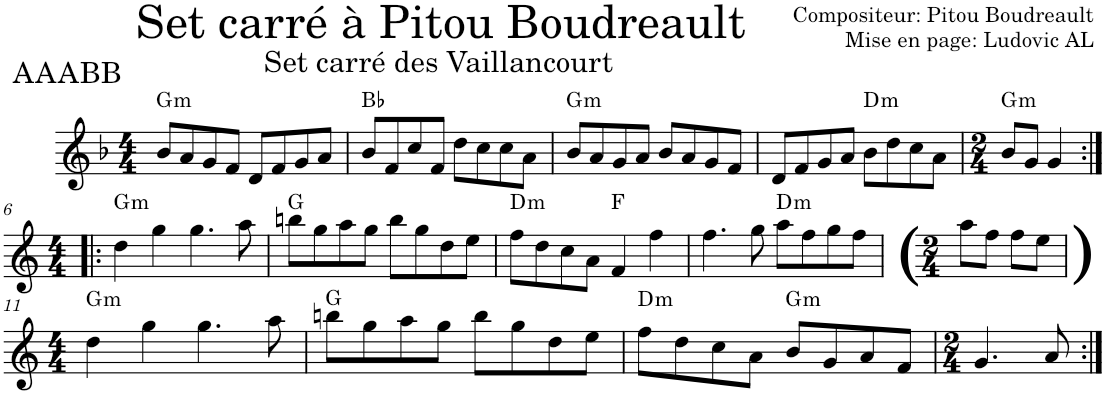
**kern	**harte
*part1	*part1
*staff1	*
*I"Violon	*
*I'Vln.	*
*clefG2	*
*k[b-]	*
*M4/4	*
=1	=1
!	!LO:H:kt=m
8b-/L	G:min
8a/	.
8g/	.
8f/J	.
8d/L	.
8f/	.
8g/	.
8a/J	.
=2	=2
8b-/L	Bb:maj
8f/	.
8cc/	.
8f/J	.
8dd\L	.
8cc\	.
8cc\	.
8a\J	.
=3	=3
!	!LO:H:kt=m
8b-/L	G:min
8a/	.
8g/	.
8a/J	.
8b-/L	.
8a/	.
8g/	.
8f/J	.
=4	=4
8d/L	.
8f/	.
8g/	.
8a/J	.
!	!LO:H:kt=m
8b-\L	D:min
8dd\	.
8cc\	.
8a\J	.
=5	=5
*M2/4	*
!	!LO:H:kt=m
8b-/L	G:min
8g/J	.
4g/	.
!!LO:LB:g=z
=6:|!|:	=6:|!|:
*M4/4	*
!	!LO:H:kt=m
4dd\	G:min
4gg\	.
4.gg\	.
8aa\	.
=7	=7
8bbn\L	G:maj
8gg\	.
8aa\	.
8gg\J	.
8bb\L	.
8gg\	.
8dd\	.
8ee\J	.
=8	=8
!	!LO:H:kt=m
8ff\L	D:min
8dd\	.
8cc\	.
8a\J	.
4f/	F:maj
4ff\	.
=9	=9
4.ff\	.
8gg\	.
!	!LO:H:kt=m
8aa\L	D:min
8ff\	.
8gg\	.
8ff\J	.
=10	=10
*M2/4	*
8aa\L	.
8ff\J	.
8ff\L	.
8ee\J	.
!!LO:LB:g=z
=11	=11
*M4/4	*
!	!LO:H:kt=m
4dd\	G:min
4gg\	.
4.gg\	.
8aa\	.
=12	=12
8bbn\L	G:maj
8gg\	.
8aa\	.
8gg\J	.
8bb\L	.
8gg\	.
8dd\	.
8ee\J	.
=13	=13
!	!LO:H:kt=m
8ff\L	D:min
8dd\	.
8cc\	.
8a\J	.
!	!LO:H:kt=m
8b-/L	G:min
8g/	.
8a/	.
8f/J	.
=14	=14
*M2/4	*
4.g/	.
8a/	.
=:|!	=:|!
*-	*-
